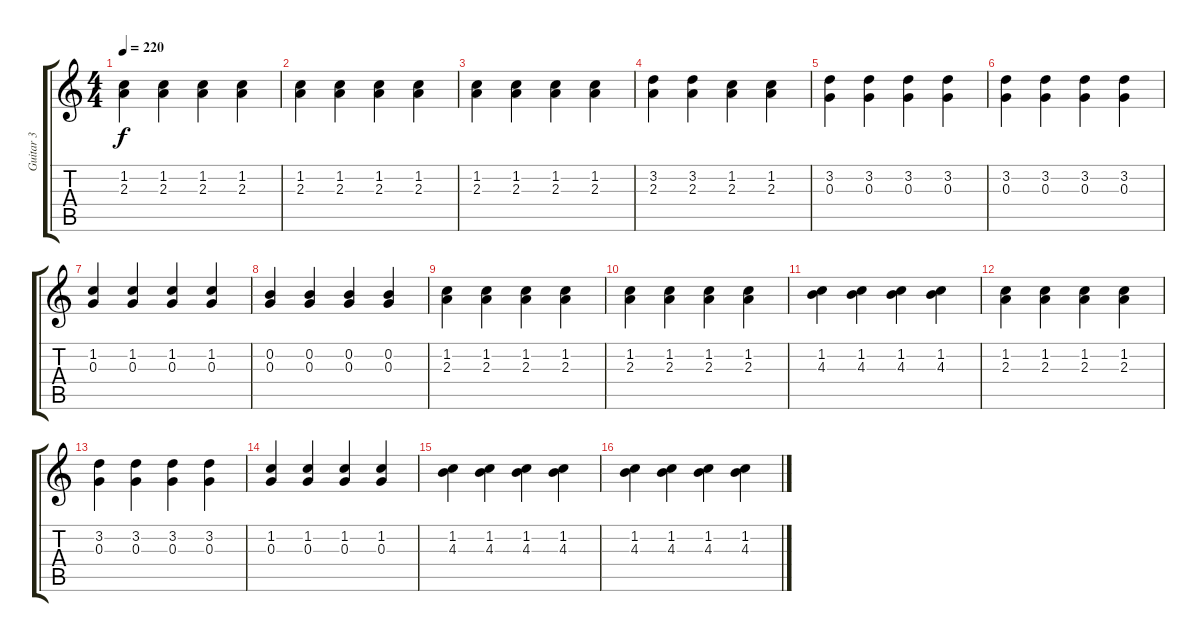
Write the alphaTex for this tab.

\track ("Guitar 3" "Guitar 3") {instrument acousticguitarsteel}
\staff {score tabs}
\tuning (E4 B3 G3 D3 A2 E2) {hide}
\ts (4 4)
\tempo 220
\clef g2
\ks c
(1.2 2.3).4{dy f} (1.2 2.3).4 (1.2 2.3).4 (1.2 2.3).4 |
(1.2 2.3).4 (1.2 2.3).4 (1.2 2.3).4 (1.2 2.3).4 |
(1.2 2.3).4 (1.2 2.3).4 (1.2 2.3).4 (1.2 2.3).4 |
(3.2 2.3).4 (3.2 2.3).4 (1.2 2.3).4 (1.2 2.3).4 |
(3.2 0.3).4 (3.2 0.3).4 (3.2 0.3).4 (3.2 0.3).4 |
(3.2 0.3).4 (3.2 0.3).4 (3.2 0.3).4 (3.2 0.3).4 |
(1.2 0.3).4 (1.2 0.3).4 (1.2 0.3).4 (1.2 0.3).4 |
(0.2 0.3).4 (0.2 0.3).4 (0.2 0.3).4 (0.2 0.3).4 |
(1.2 2.3).4 (1.2 2.3).4 (1.2 2.3).4 (1.2 2.3).4 |
(1.2 2.3).4 (1.2 2.3).4 (1.2 2.3).4 (1.2 2.3).4 |
(1.2 4.3).4 (1.2 4.3).4 (1.2 4.3).4 (1.2 4.3).4 |
(1.2 2.3).4 (1.2 2.3).4 (1.2 2.3).4 (1.2 2.3).4 |
(3.2 0.3).4 (3.2 0.3).4 (3.2 0.3).4 (3.2 0.3).4 |
(1.2 0.3).4 (1.2 0.3).4 (1.2 0.3).4 (1.2 0.3).4 |
(1.2 4.3).4 (1.2 4.3).4 (1.2 4.3).4 (1.2 4.3).4 |
(1.2 4.3).4 (1.2 4.3).4 (1.2 4.3).4 (1.2 4.3).4
